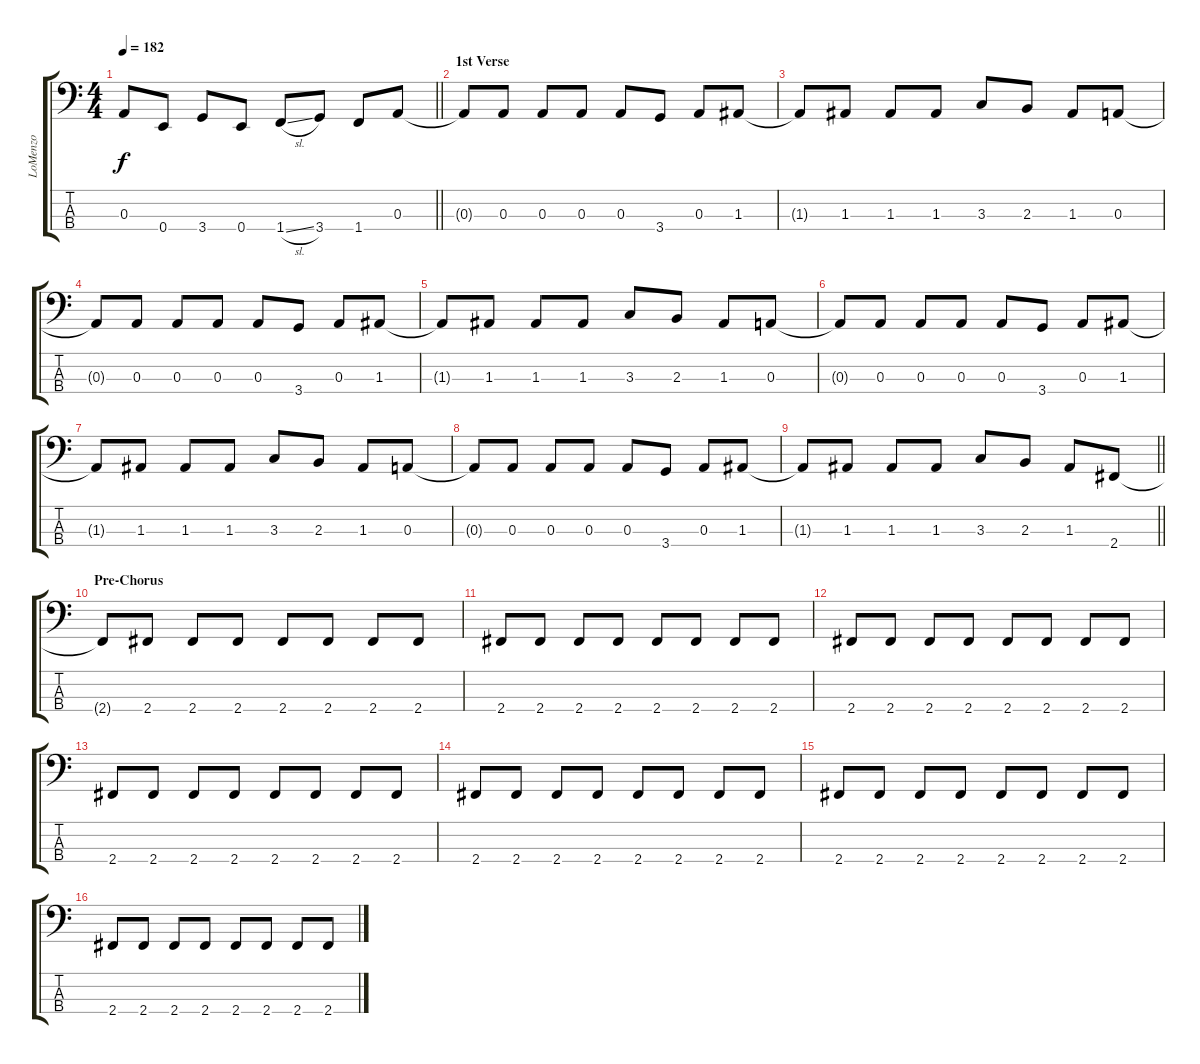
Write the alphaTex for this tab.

\track ("LoMenzo" "LoMenzo") {instrument electricbassfinger}
\staff {score tabs}
\tuning (G2 D2 A1 E1) {hide}
\ts (4 4)
\tempo 182
\clef f4
\barLineRight lightlight
\ks c
0.3{t}.8{dy f} 0.4.8 3.4.8 0.4.8 1.4{sl}.8 3.4.8 1.4.8 0.3.8 |
\section ("" "1st Verse")
0.3{t}.8 0.3.8 0.3.8 0.3.8 0.3.8 3.4.8 0.3.8 1.3.8 |
1.3{t}.8 1.3.8 1.3.8 1.3.8 3.3.8 2.3.8 1.3.8 0.3.8 |
0.3{t}.8 0.3.8 0.3.8 0.3.8 0.3.8 3.4.8 0.3.8 1.3.8 |
1.3{t}.8 1.3.8 1.3.8 1.3.8 3.3.8 2.3.8 1.3.8 0.3.8 |
0.3{t}.8 0.3.8 0.3.8 0.3.8 0.3.8 3.4.8 0.3.8 1.3.8 |
1.3{t}.8 1.3.8 1.3.8 1.3.8 3.3.8 2.3.8 1.3.8 0.3.8 |
0.3{t}.8 0.3.8 0.3.8 0.3.8 0.3.8 3.4.8 0.3.8 1.3.8 |
\barLineRight lightlight
1.3{t}.8 1.3.8 1.3.8 1.3.8 3.3.8 2.3.8 1.3.8 2.4.8 |
\section ("" "Pre-Chorus")
2.4{t}.8 2.4.8 2.4.8 2.4.8 2.4.8 2.4.8 2.4.8 2.4.8 |
2.4.8 2.4.8 2.4.8 2.4.8 2.4.8 2.4.8 2.4.8 2.4.8 |
2.4.8 2.4.8 2.4.8 2.4.8 2.4.8 2.4.8 2.4.8 2.4.8 |
2.4.8 2.4.8 2.4.8 2.4.8 2.4.8 2.4.8 2.4.8 2.4.8 |
2.4.8 2.4.8 2.4.8 2.4.8 2.4.8 2.4.8 2.4.8 2.4.8 |
2.4.8 2.4.8 2.4.8 2.4.8 2.4.8 2.4.8 2.4.8 2.4.8 |
2.4.8 2.4.8 2.4.8 2.4.8 2.4.8 2.4.8 2.4.8 2.4.8
